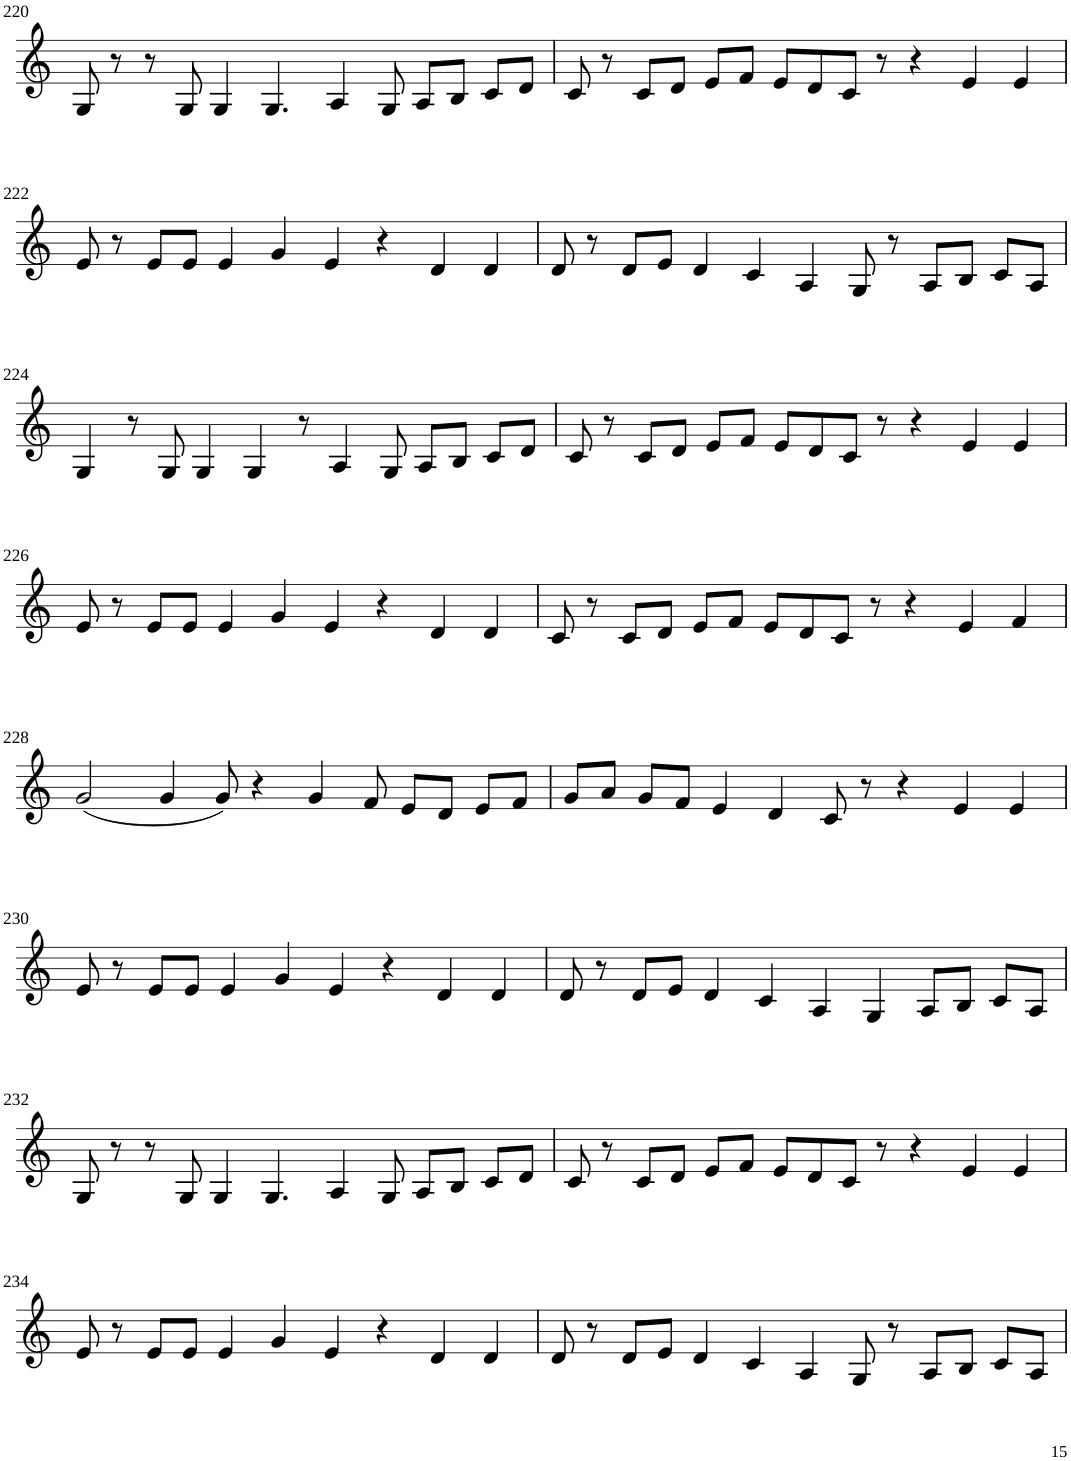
**kern
*part1
*staff1
*I"Violin
!!LO:PB:g=z
*clefG2
*k[]
*M8/4
=220
8G/
8r
8r
8G/
4G/
4.G/
4A/
8G/
8A/L
8B/J
8c/L
8d/J
=221
8c/
8r
8c/L
8d/J
8e/L
8f/J
8e/L
8d/
8c/J
8r
4r
4e/
4e/
!!LO:LB:g=z
=222
8e/
8r
8e/L
8e/J
4e/
4g/
4e/
4r
4d/
4d/
=223
8d/
8r
8d/L
8e/J
4d/
4c/
4A/
8G/
8r
8A/L
8B/J
8c/L
8A/J
!!LO:LB:g=z
=224
4G/
8r
8G/
4G/
4G/
8r
4A/
8G/
8A/L
8B/J
8c/L
8d/J
=225
8c/
8r
8c/L
8d/J
8e/L
8f/J
8e/L
8d/
8c/J
8r
4r
4e/
4e/
!!LO:LB:g=z
=226
8e/
8r
8e/L
8e/J
4e/
4g/
4e/
4r
4d/
4d/
=227
8c/
8r
8c/L
8d/J
8e/L
8f/J
8e/L
8d/
8c/J
8r
4r
4e/
4f/
!!LO:LB:g=z
=228
(2g/
4g/
8g/)
4r
4g/
8f/
8e/L
8d/J
8e/L
8f/J
=229
8g/L
8a/J
8g/L
8f/J
4e/
4d/
8c/
8r
4r
4e/
4e/
!!LO:LB:g=z
=230
8e/
8r
8e/L
8e/J
4e/
4g/
4e/
4r
4d/
4d/
=231
8d/
8r
8d/L
8e/J
4d/
4c/
4A/
4G/
8A/L
8B/J
8c/L
8A/J
!!LO:LB:g=z
=232
8G/
8r
8r
8G/
4G/
4.G/
4A/
8G/
8A/L
8B/J
8c/L
8d/J
=233
8c/
8r
8c/L
8d/J
8e/L
8f/J
8e/L
8d/
8c/J
8r
4r
4e/
4e/
!!LO:LB:g=z
=234
8e/
8r
8e/L
8e/J
4e/
4g/
4e/
4r
4d/
4d/
=235
8d/
8r
8d/L
8e/J
4d/
4c/
4A/
8G/
8r
8A/L
8B/J
8c/L
8A/J
=
*-
